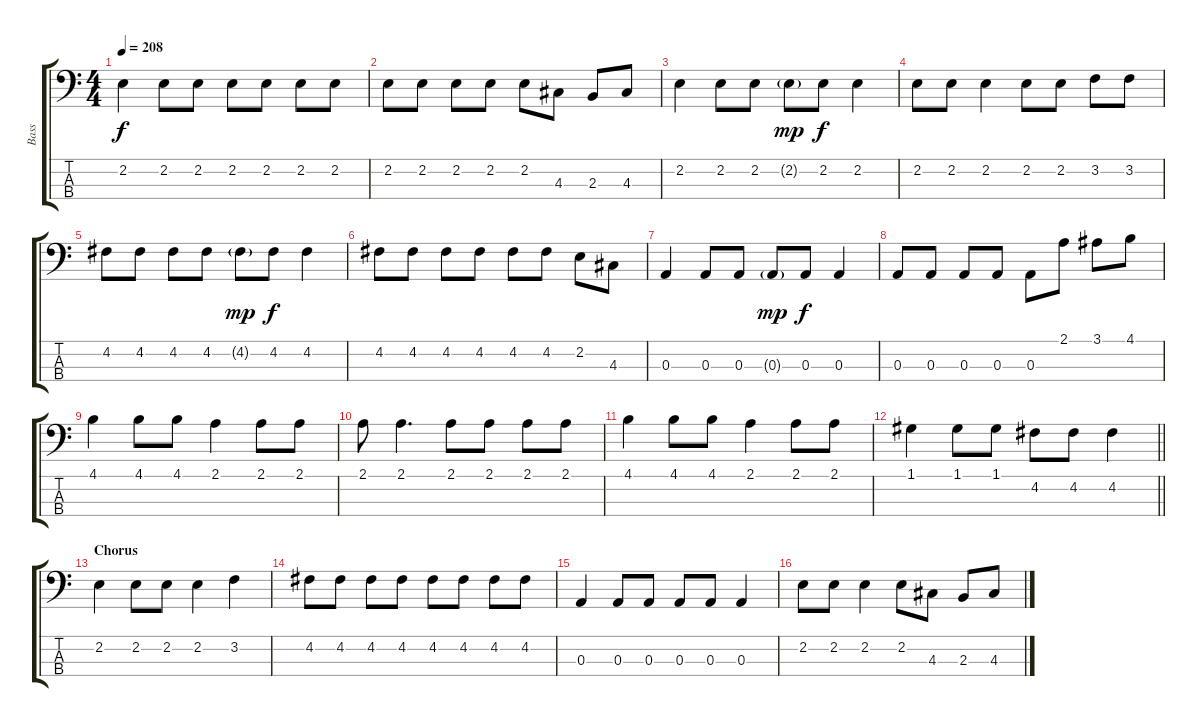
\track ("Bass" "Bass") {instrument electricbasspick}
\staff {score tabs}
\tuning (G2 D2 A1 E1) {hide}
\ts (4 4)
\tempo 208
\clef f4
\ks c
2.2.4{dy f} 2.2.8 2.2.8 2.2.8 2.2.8 2.2.8 2.2.8 |
2.2.8 2.2.8 2.2.8 2.2.8 2.2.8 4.3.8 2.3.8 4.3.8 |
2.2.4 2.2.8 2.2.8 2.2{g}.8{dy mp} 2.2.8{dy f} 2.2.4 |
2.2.8 2.2.8 2.2.4 2.2.8 2.2.8 3.2.8 3.2.8 |
4.2.8 4.2.8 4.2.8 4.2.8 4.2{g}.8{dy mp} 4.2.8{dy f} 4.2.4 |
4.2.8 4.2.8 4.2.8 4.2.8 4.2.8 4.2.8 2.2.8 4.3.8 |
0.3.4 0.3.8 0.3.8 0.3{g}.8{dy mp} 0.3.8{dy f} 0.3.4 |
0.3.8 0.3.8 0.3.8 0.3.8 0.3.8 2.1.8 3.1.8 4.1.8 |
4.1.4 4.1.8 4.1.8 2.1.4 2.1.8 2.1.8 |
2.1.8 2.1.4{d} 2.1.8 2.1.8 2.1.8 2.1.8 |
4.1.4 4.1.8 4.1.8 2.1.4 2.1.8 2.1.8 |
\barLineRight lightlight
1.1.4 1.1.8 1.1.8 4.2.8 4.2.8 4.2.4 |
\section ("" "Chorus")
2.2.4 2.2.8 2.2.8 2.2.4 3.2.4 |
4.2.8 4.2.8 4.2.8 4.2.8 4.2.8 4.2.8 4.2.8 4.2.8 |
0.3.4 0.3.8 0.3.8 0.3.8 0.3.8 0.3.4 |
2.2.8 2.2.8 2.2.4 2.2.8 4.3.8 2.3.8 4.3.8
